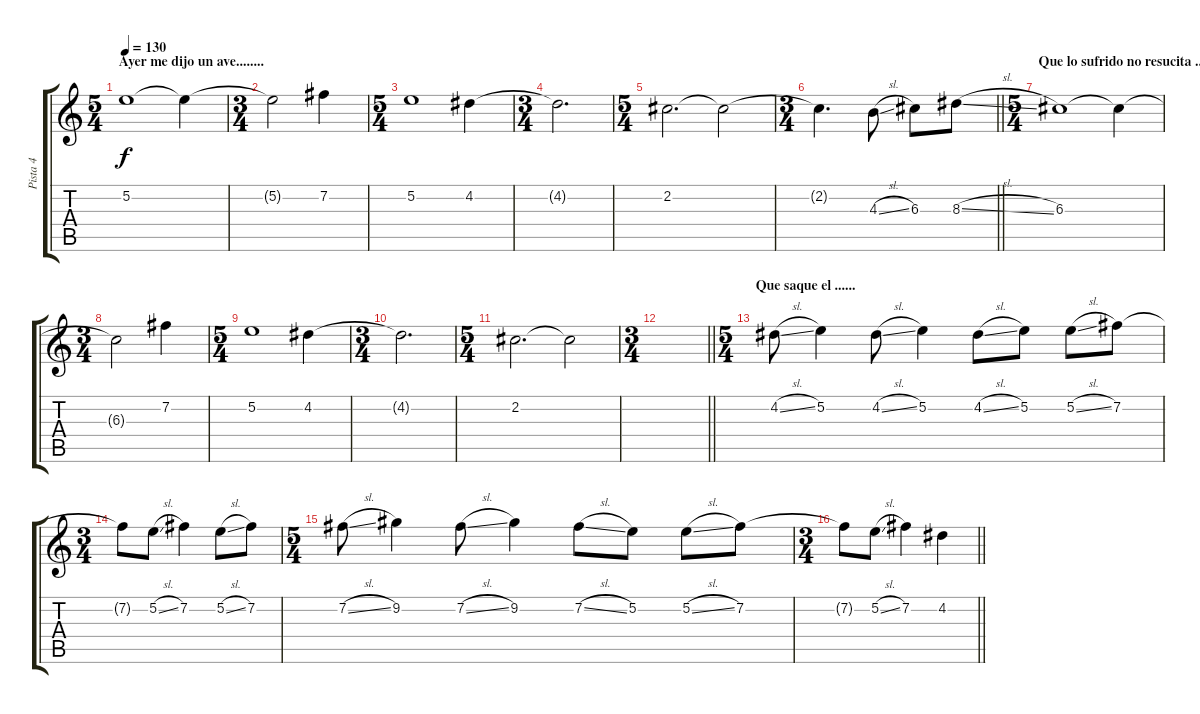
\track ("Pista 4" "Pista 4") {instrument distortionguitar}
\staff {score tabs}
\tuning (E4 B3 G3 D3 A2 E2) {hide}
\ts (5 4)
\section ("" "Ayer me dijo un ave........ ")
\tempo 130
\clef g2
\ks c
5.2.1{dy f} 5.2{t}.4 |
\ts (3 4)
5.2{t}.2 7.2.4 |
\ts (5 4)
5.2.1 4.2.4 |
\ts (3 4)
4.2{t}.2{d} |
\ts (5 4)
2.2.2{d} 2.2{t}.2 |
\ts (3 4)
\barLineRight lightlight
2.2{t}.4{d} 4.3{sl}.8 6.3.8 8.3{sl}.8 |
\ts (5 4)
\section ("" "Que lo sufrido no resucita ............")
6.3.1 6.3{t}.4 |
\ts (3 4)
6.3{t}.2 7.2.4 |
\ts (5 4)
5.2.1 4.2.4 |
\ts (3 4)
4.2{t}.2{d} |
\ts (5 4)
2.2.2{d} 2.2{t}.2 |
\ts (3 4)
\barLineRight lightlight
|
\ts (5 4)
\section ("" "Que saque el ......")
4.2{sl}.8 5.2.4 4.2{sl}.8 5.2.4 4.2{sl}.8 5.2.8 5.2{sl}.8 7.2.8 |
\ts (3 4)
7.2{t}.8 5.2{sl}.8 7.2.4 5.2{sl}.8 7.2.8 |
\ts (5 4)
7.2{sl}.8 9.2.4 7.2{sl}.8 9.2.4 7.2{sl}.8 5.2.8 5.2{sl}.8 7.2.8 |
\ts (3 4)
\barLineRight lightlight
7.2{t}.8 5.2{sl}.8 7.2.4 4.2.4
